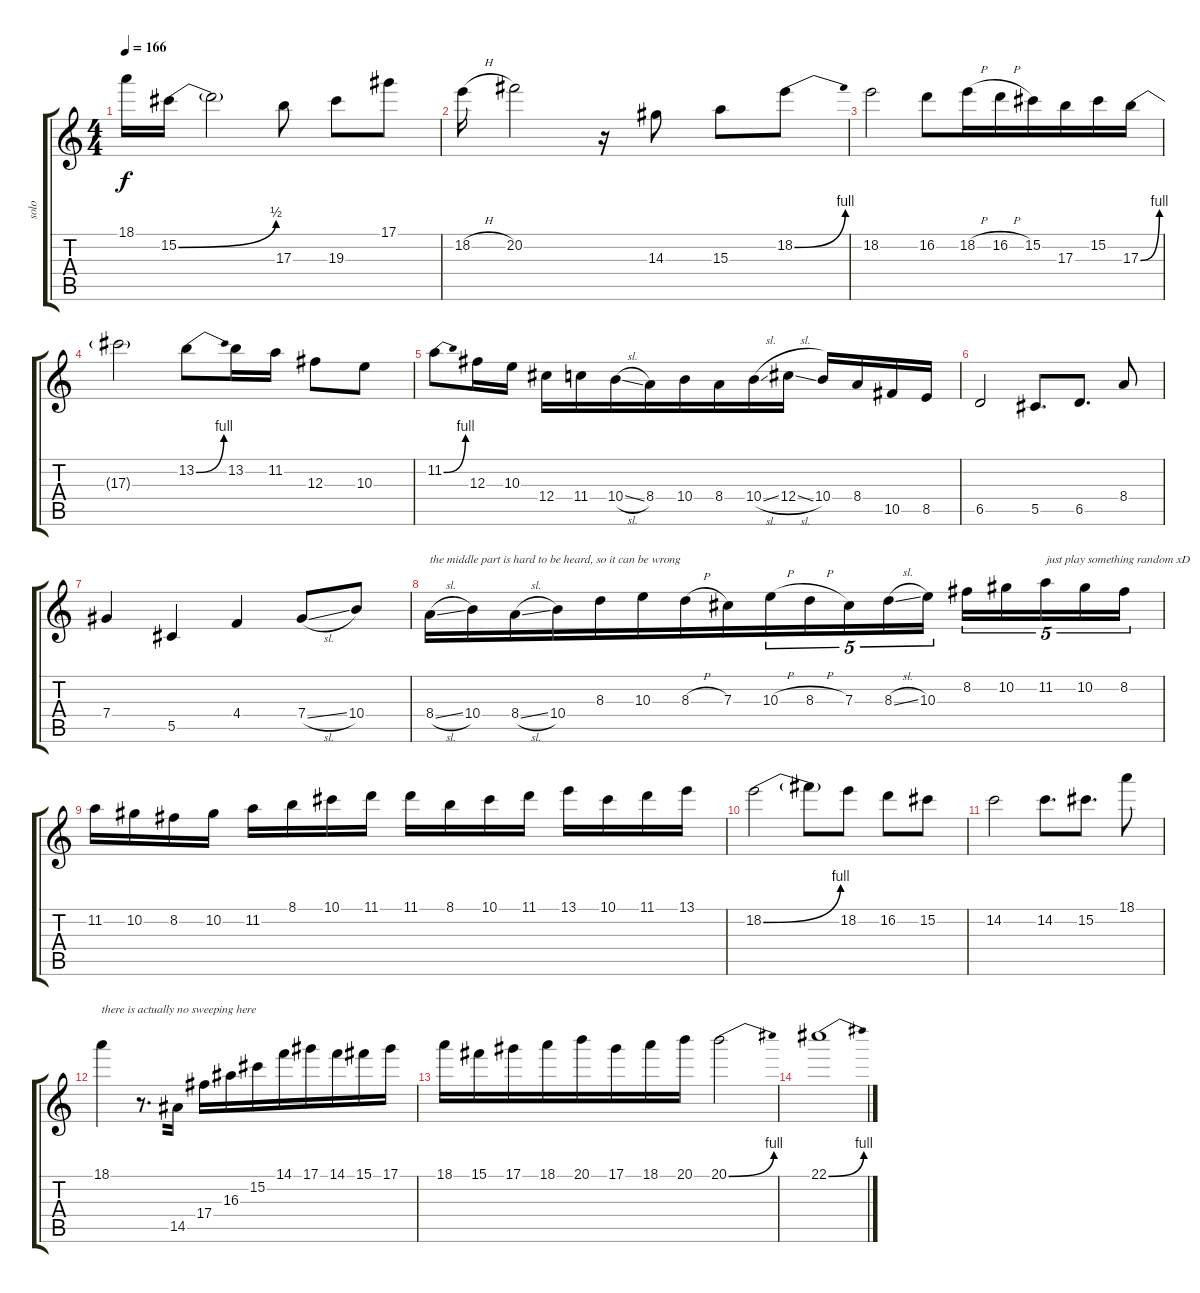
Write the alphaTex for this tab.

\track ("solo" "solo") {instrument distortionguitar}
\staff {score tabs}
\tuning (Eb4 Bb3 Gb3 Db3 Ab2 Eb2) {hide}
\ts (4 4)
\tempo 166
\clef g2
\ks c
18.1.16{dy f} 15.2{be (bend 0 0 60 2)}.16 15.2{t}.2 17.3.8 19.3.8 17.1.8 |
18.2{h}.16 20.2.2 r.16 14.3.8 15.3.8{beam merge} 18.2{be (bend 0 0 60 4)}.8 |
18.2.2 16.2.8 18.2{h}.16 16.2{h}.16{beam merge} 15.2.16 17.3.16 15.2.16{beam merge} 17.3{be (bend 0 0 60 4)}.16 |
17.3{t}.2 13.2{be (bend 0 0 60 4)}.8{beam merge} 13.2.16 11.2.16 12.3.8{beam merge} 10.3.8 |
11.2{be (bend 0 0 60 4)}.8 12.3.16 10.3.16 12.4.16 11.4.16 10.4{sl}.16 8.4.16{beam merge} 10.4.16 8.4.16 10.4{sl}.16 12.4{sl}.16 10.4.16 8.4.16 10.5.16{beam merge} 8.5.16 |
6.5.2{beam merge} 5.5.8{d} 6.5.8{d} 8.4.8 |
7.4.4 5.5.4{beam merge} 4.4.4 7.4{sl}.8 10.4.8 |
8.4{sl}.16{txt "the middle part is hard to be heard, so it can be wrong"} 10.4.16 8.4{sl}.16{beam merge} 10.4.16{beam merge} 8.3.16{beam merge} 10.3.16{beam merge} 8.3{h}.16 7.3.16{beam merge} 10.3{h}.16{tu (5 4)} 8.3{h}.16{tu (5 4)} 7.3.16{tu (5 4)} 8.3{sl}.16{tu (5 4) beam merge} 10.3.16{tu (5 4)} 8.2.16{tu (5 4)} 10.2.16{tu (5 4)} 11.2.16{tu (5 4) txt "just play something random xD"} 10.2.16{tu (5 4) beam merge} 8.2.16{tu (5 4)} |
11.2.16 10.2.16 8.2.16{beam merge} 10.2.16 11.2.16 8.1.16 10.1.16{beam merge} 11.1.16 11.1.16 8.1.16 10.1.16 11.1.16 13.1.16{beam merge} 10.1.16 11.1.16 13.1.16 |
18.2{be (bend 0 0 60 4)}.2{beam merge} 18.2{t}.8 18.2.8 16.2.8 15.2.8 |
14.2.2{beam merge} 14.2.8{d beam merge} 15.2.8{d} 18.1.8 |
18.1.4{txt "there is actually no sweeping here" beam merge} r.8{d} 14.5.16 17.4.16{beam merge} 16.3.16 15.2.16{beam merge} 14.1.16{beam merge} 17.1.16 14.1.16 15.1.16 17.1.16 |
18.1.16 15.1.16 17.1.16 18.1.16{beam merge} 20.1.16{beam merge} 17.1.16 18.1.16{beam merge} 20.1.16 20.1{be (bend 0 0 60 4)}.2 |
22.1{be (bend 0 0 60 4)}.1
